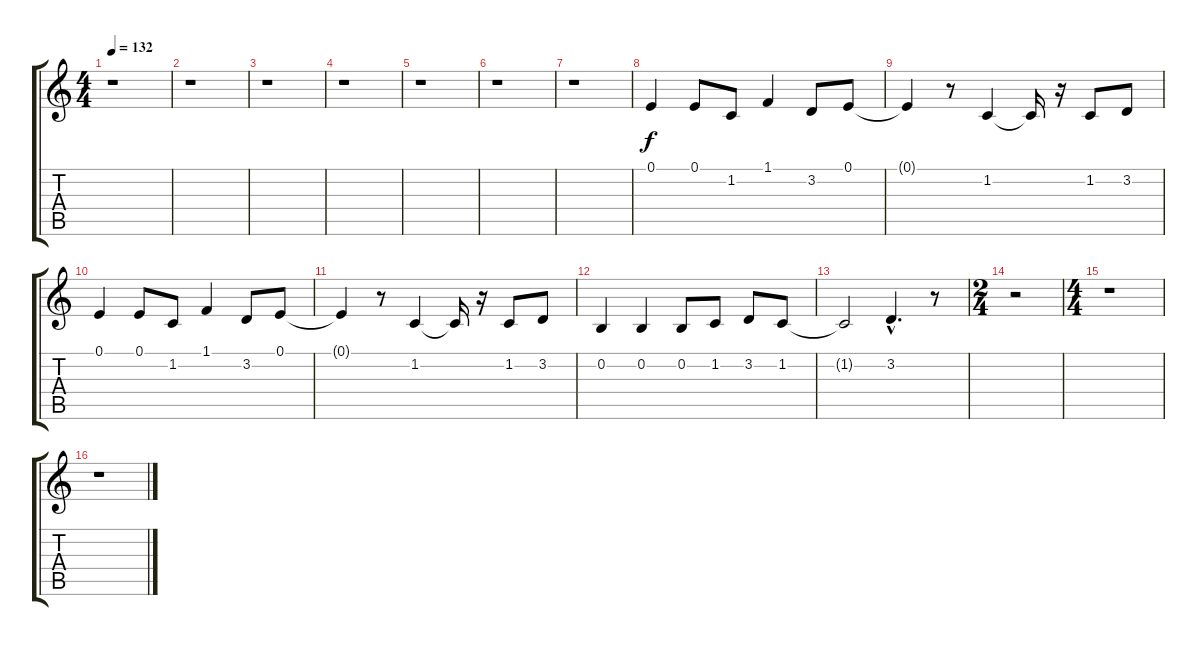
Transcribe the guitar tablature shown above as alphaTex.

\track "" {instrument trumpet}
\staff {score tabs}
\tuning (E4 B3 G3 D3 A2 E2) {hide}
\ts (4 4)
\tempo 132
\clef g2
\ks c
r.1{dy f instrument trumpet} |
r.1 |
r.1 |
r.1 |
r.1 |
r.1 |
r.1 |
0.1.4 0.1.8 1.2.8 1.1.4 3.2.8 0.1.8 |
0.1{t}.4 r.8 1.2.4 1.2{t}.16 r.16 1.2.8 3.2.8 |
0.1.4 0.1.8 1.2.8 1.1.4 3.2.8 0.1.8 |
0.1{t}.4 r.8 1.2.4 1.2{t}.16 r.16 1.2.8 3.2.8 |
0.2.4 0.2.4 0.2.8 1.2.8 3.2.8 1.2.8 |
1.2{t}.2 3.2{hac}.4{d} r.8 |
\ts (2 4)
r.2 |
\ts (4 4)
r.1 |
r.1
